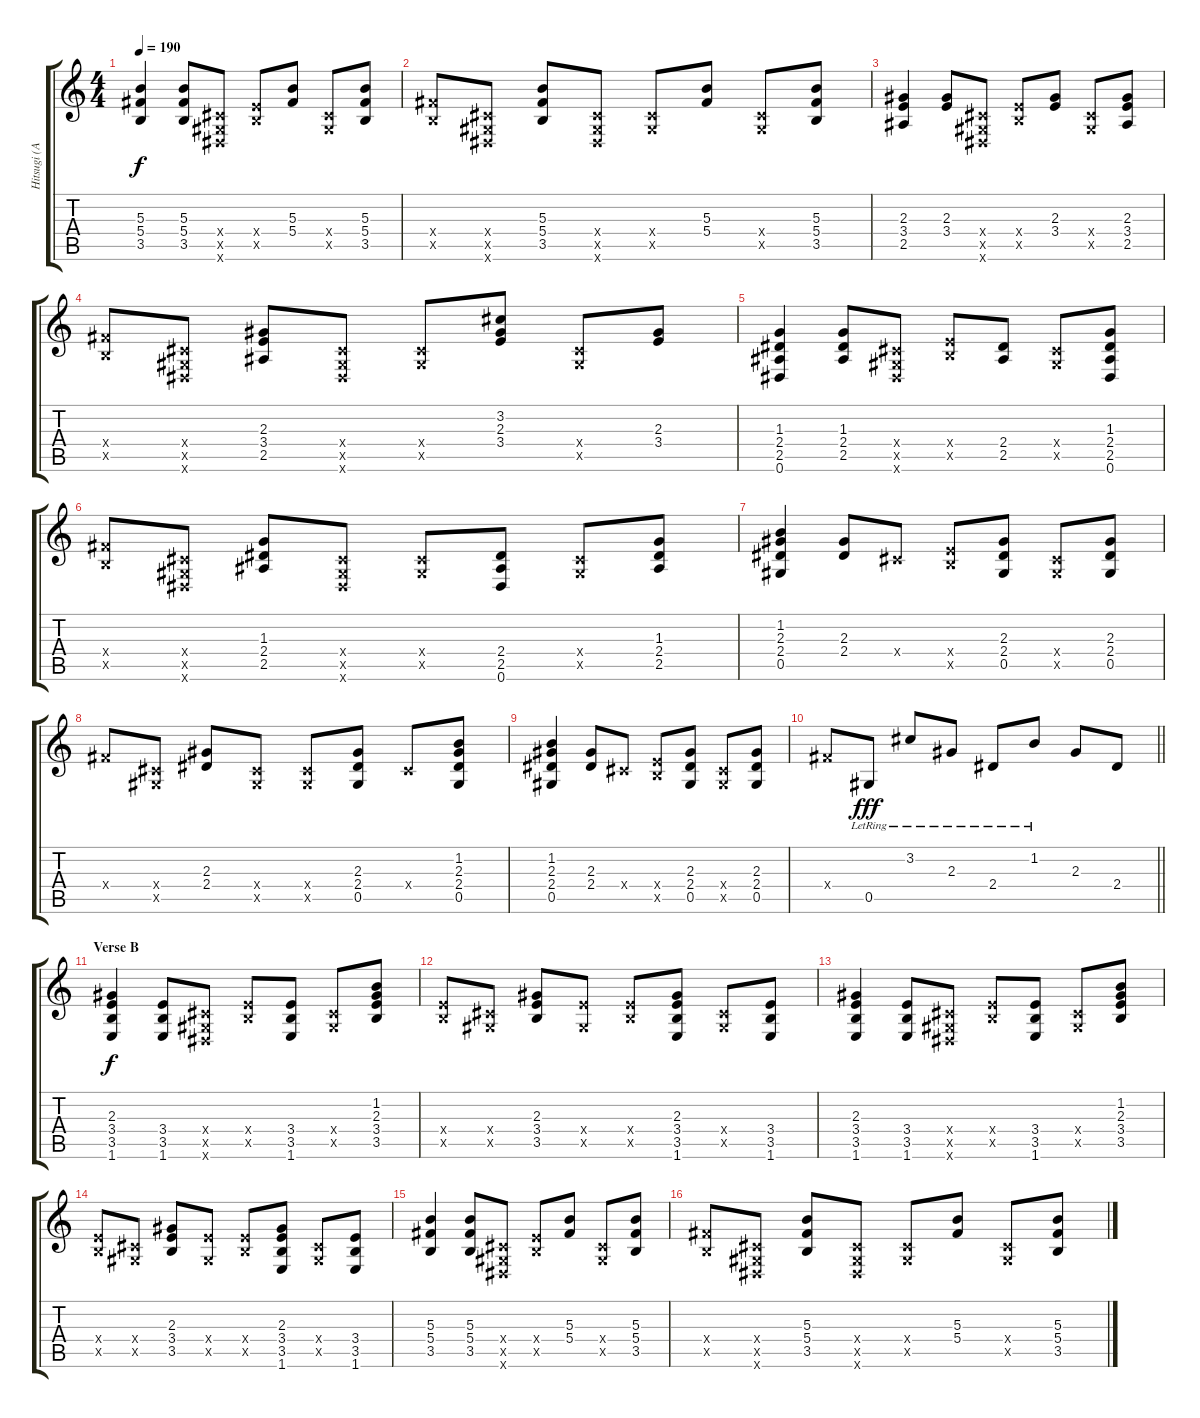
\track ("Hitsugi (Acoustic)" "Hitsugi (A") {instrument acousticguitarsteel}
\staff {score tabs}
\tuning (Eb4 Bb3 Gb3 Db3 Ab2 Eb2) {hide}
\ts (4 4)
\tempo 190
\clef g2
\ks c
(5.3 5.4 3.5).4{dy f} (5.3 5.4 3.5).8 (0.4{x} 0.5{x} 0.6{x}).8 (3.4{x} 3.5{x}).8 (5.3 5.4).8 (0.4{x} 0.5{x}).8 (5.3 5.4 3.5).8 |
(5.4{x} 3.5{x}).8 (0.4{x} 0.5{x} 0.6{x}).8 (5.3 5.4 3.5).8 (0.4{x} 0.5{x} 0.6{x}).8 (0.4{x} 0.5{x}).8 (5.3 5.4).8 (0.4{x} 0.5{x}).8 (5.3 5.4 3.5).8 |
(2.3 3.4 2.5).4 (2.3 3.4).8 (0.4{x} 0.5{x} 0.6{x}).8 (3.4{x} 3.5{x}).8 (2.3 3.4).8 (0.4{x} 0.5{x}).8 (2.3 3.4 2.5).8 |
(5.4{x} 3.5{x}).8 (0.4{x} 0.5{x} 0.6{x}).8 (2.3 3.4 2.5).8 (0.4{x} 0.5{x} 0.6{x}).8 (0.4{x} 0.5{x}).8 (3.2 2.3 3.4).8 (0.4{x} 0.5{x}).8 (2.3 3.4).8 |
(1.3 2.4 2.5 0.6).4 (1.3 2.4 2.5).8 (0.4{x} 0.5{x} 0.6{x}).8 (3.4{x} 3.5{x}).8 (2.4 2.5).8 (0.4{x} 0.5{x}).8 (1.3 2.4 2.5 0.6).8 |
(5.4{x} 3.5{x}).8 (0.4{x} 0.5{x} 0.6{x}).8 (1.3 2.4 2.5).8 (0.4{x} 0.5{x} 0.6{x}).8 (0.4{x} 0.5{x}).8 (2.4 2.5 0.6).8 (0.4{x} 0.5{x}).8 (1.3 2.4 2.5).8 |
(1.2 2.3 2.4 0.5).4 (2.3 2.4).8 0.4{x}.8 (3.4{x} 3.5{x}).8 (2.3 2.4 0.5).8 (0.4{x} 0.5{x}).8 (2.3 2.4 0.5).8 |
5.4{x}.8 (0.4{x} 0.5{x}).8 (2.3 2.4).8 (0.4{x} 0.5{x}).8 (0.4{x} 0.5{x}).8 (2.3 2.4 0.5).8 0.4{x}.8 (1.2 2.3 2.4 0.5).8 |
(1.2 2.3 2.4 0.5).4 (2.3 2.4).8 0.4{x}.8 (3.4{x} 3.5{x}).8 (2.3 2.4 0.5).8 (0.4{x} 0.5{x}).8 (2.3 2.4 0.5).8 |
\barLineRight lightlight
5.4{x}.8 0.5{lr}.8{dy fff} 3.2{lr}.8 2.3{lr}.8 2.4{lr}.8 1.2{lr}.8 2.3.8 2.4.8 |
\section ("" "Verse B")
(2.3 3.4 3.5 1.6).4{dy f} (3.4 3.5 1.6).8 (0.4{x} 0.5{x} 0.6{x}).8 (3.4{x} 3.5{x}).8 (3.4 3.5 1.6).8 (0.4{x} 0.5{x}).8 (1.2 2.3 3.4 3.5).8 |
(3.4{x} 3.5{x}).8 (0.4{x} 0.5{x}).8 (2.3 3.4 3.5).8 (3.4{x} 0.5{x}).8 (3.4{x} 3.5{x}).8 (2.3 3.4 3.5 1.6).8 (0.4{x} 0.5{x}).8 (3.4 3.5 1.6).8 |
(2.3 3.4 3.5 1.6).4 (3.4 3.5 1.6).8 (0.4{x} 0.5{x} 0.6{x}).8 (3.4{x} 3.5{x}).8 (3.4 3.5 1.6).8 (0.4{x} 0.5{x}).8 (1.2 2.3 3.4 3.5).8 |
(3.4{x} 3.5{x}).8 (0.4{x} 0.5{x}).8 (2.3 3.4 3.5).8 (3.4{x} 0.5{x}).8 (3.4{x} 3.5{x}).8 (2.3 3.4 3.5 1.6).8 (0.4{x} 0.5{x}).8 (3.4 3.5 1.6).8 |
(5.3 5.4 3.5).4 (5.3 5.4 3.5).8 (0.4{x} 0.5{x} 0.6{x}).8 (3.4{x} 3.5{x}).8 (5.3 5.4).8 (0.4{x} 0.5{x}).8 (5.3 5.4 3.5).8 |
(5.4{x} 3.5{x}).8 (0.4{x} 0.5{x} 0.6{x}).8 (5.3 5.4 3.5).8 (0.4{x} 0.5{x} 0.6{x}).8 (0.4{x} 0.5{x}).8 (5.3 5.4).8 (0.4{x} 0.5{x}).8 (5.3 5.4 3.5).8
